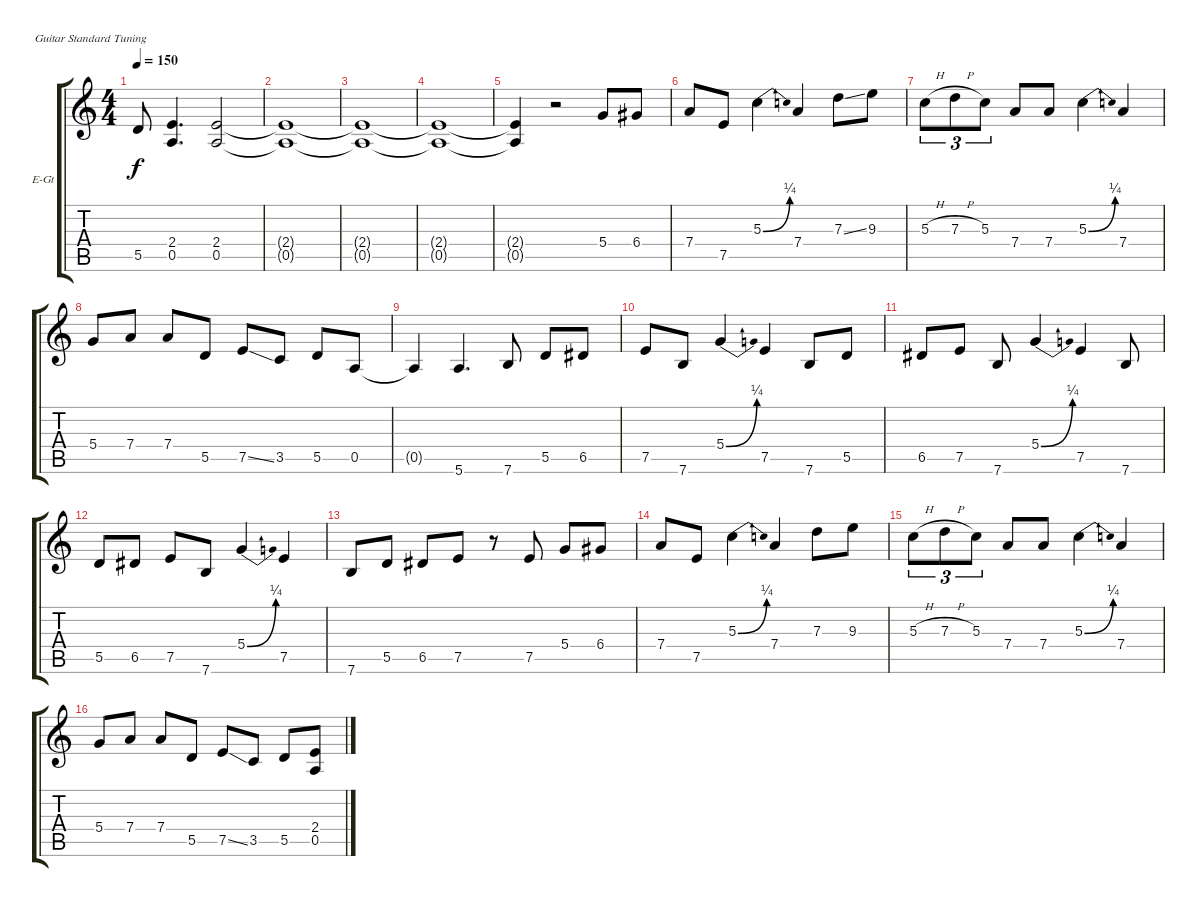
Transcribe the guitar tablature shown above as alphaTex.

\bracketExtendMode groupsimilarinstruments
\firstSystemTrackNameOrientation horizontal
\otherSystemsTrackNameOrientation horizontal
\track ("Guitar 1" "E-Gt") {instrument overdrivenguitar}
\staff {score tabs}
\tuning (E4 B3 G3 D3 A2 E2)
\ts (4 4)
\tempo 150
\clef g2
\ks c
5.5.8{dy f} (2.4 0.5).4{d} (2.4 0.5).2 |
(2.4{t} 0.5{t}).1 |
(2.4{t} 0.5{t}).1 |
(2.4{t} 0.5{t}).1 |
(2.4{t} 0.5{t}).4 r.2 5.4.8 6.4.8 |
7.4.8 7.5.8 5.3{be (bend 0 0 60 1)}.4 7.4.4 7.3{ss}.8 9.3.8 |
5.3{h}.8{tu (3 2)} 7.3{h}.8{tu (3 2)} 5.3.8{tu (3 2)} 7.4.8 7.4.8 5.3{be (bend 0 0 60 1)}.4 7.4.4 |
5.4.8 7.4.8 7.4.8 5.5.8 7.5{ss}.8 3.5.8 5.5.8 0.5.8 |
0.5{t}.4 5.6.4{d} 7.6.8 5.5.8 6.5.8 |
7.5.8 7.6.8 5.4{be (bend 0 0 60 1)}.4 7.5.4 7.6.8 5.5.8 |
6.5.8 7.5.8 7.6.8 5.4{be (bend 0 0 60 1)}.4 7.5.4 7.6.8 |
5.5.8 6.5.8 7.5.8 7.6.8 5.4{be (bend 0 0 60 1)}.4 7.5.4 |
7.6.8 5.5.8 6.5.8 7.5.8 r.8 7.5.8 5.4.8 6.4.8 |
7.4.8 7.5.8 5.3{be (bend 0 0 60 1)}.4 7.4.4 7.3.8 9.3.8 |
5.3{h}.8{tu (3 2)} 7.3{h}.8{tu (3 2)} 5.3.8{tu (3 2)} 7.4.8 7.4.8 5.3{be (bend 0 0 60 1)}.4 7.4.4 |
5.4.8 7.4.8 7.4.8 5.5.8 7.5{ss}.8 3.5.8 5.5.8 (2.4 0.5).8
